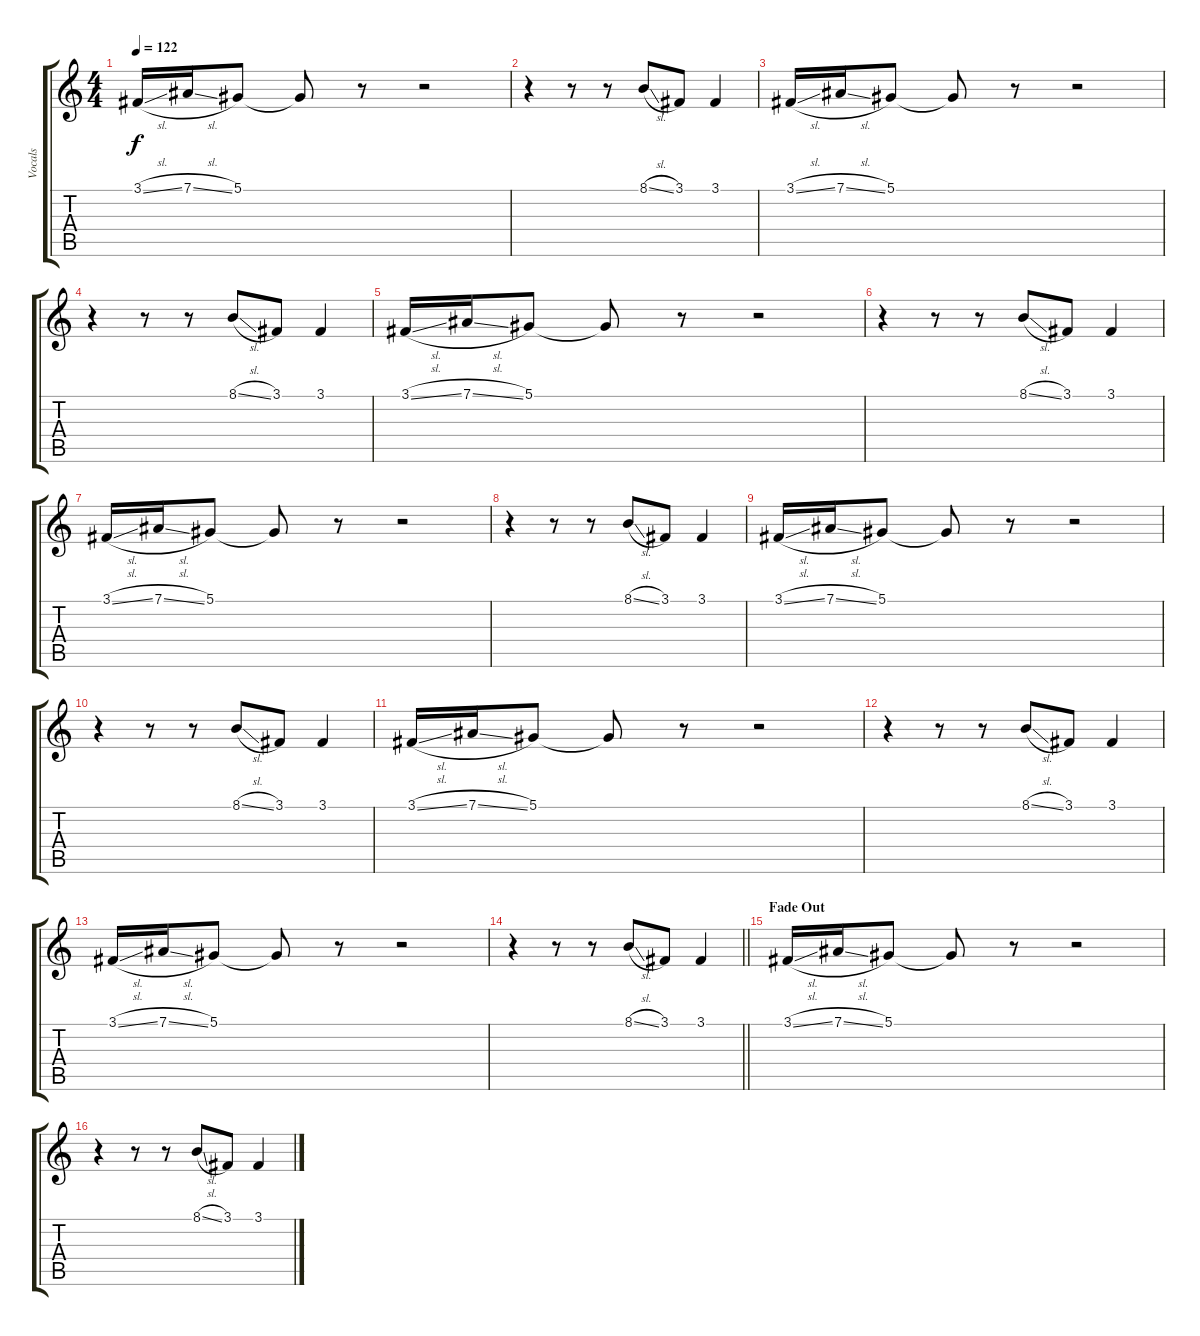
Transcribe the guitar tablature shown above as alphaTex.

\track ("Vocals" "Vocals") {instrument lead2sawtooth}
\staff {score tabs}
\tuning (Eb4 Bb3 Gb3 Db3 Ab2 Eb2) {hide}
\ts (4 4)
\tempo 122
\clef g2
\ks c
3.1{sl}.16{dy f} 7.1{sl}.16 5.1.8 5.1{t}.8 r.8 r.2 |
r.4 r.8 r.8 8.1{sl}.8 3.1.8 3.1.4 |
3.1{sl}.16 7.1{sl}.16 5.1.8 5.1{t}.8 r.8 r.2 |
r.4 r.8 r.8 8.1{sl}.8 3.1.8 3.1.4 |
3.1{sl}.16 7.1{sl}.16 5.1.8 5.1{t}.8 r.8 r.2 |
r.4 r.8 r.8 8.1{sl}.8 3.1.8 3.1.4 |
3.1{sl}.16 7.1{sl}.16 5.1.8 5.1{t}.8 r.8 r.2 |
r.4 r.8 r.8 8.1{sl}.8 3.1.8 3.1.4 |
3.1{sl}.16 7.1{sl}.16 5.1.8 5.1{t}.8 r.8 r.2 |
r.4 r.8 r.8 8.1{sl}.8 3.1.8 3.1.4 |
3.1{sl}.16 7.1{sl}.16 5.1.8 5.1{t}.8 r.8 r.2 |
r.4 r.8 r.8 8.1{sl}.8 3.1.8 3.1.4 |
3.1{sl}.16 7.1{sl}.16 5.1.8 5.1{t}.8 r.8 r.2 |
\barLineRight lightlight
r.4 r.8 r.8 8.1{sl}.8 3.1.8 3.1.4 |
\section ("" "Fade Out")
3.1{sl}.16{volume 8} 7.1{sl}.16 5.1.8 5.1{t}.8 r.8 r.2 |
r.4 r.8 r.8 8.1{sl}.8 3.1.8 3.1.4
